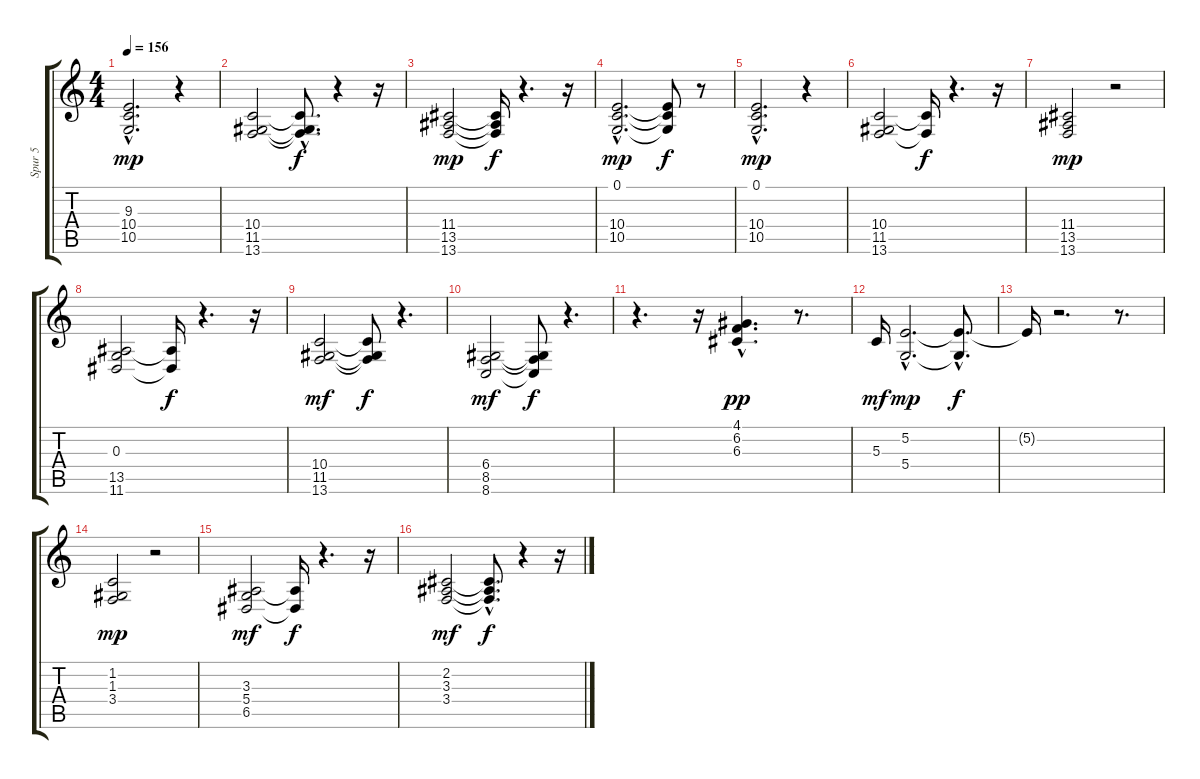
\track ("Spur 5" "Spur 5") {instrument fx8scifi}
\staff {score tabs}
\tuning (E4 B3 G3 D3 A2 E2) {hide}
\ts (4 4)
\tempo 156
\clef g2
\ks c
(9.3 10.4 10.5{hac}).2{d dy mp} r.4 |
(10.4 11.5 13.6).2 (10.4{t} 11.5{t} 13.6{hac t}).8{d dy f} r.4 r.16 |
(11.4 13.5 13.6).2{dy mp} (11.4{t} 13.5{t} 13.6{t}).16{dy f} r.4{d} r.16 |
(0.1{hac} 10.4{hac} 10.5{hac}).2{d dy mp} (0.1{t} 10.4{t} 10.5{t}).8{dy f} r.8 |
(0.1 10.4 10.5{hac}).2{d dy mp} r.4 |
(10.4 11.5 13.6).2 (10.4{t} 13.6{t}).16{dy f} r.4{d} r.16 |
(11.4 13.5 13.6).2{dy mp} r.2 |
(0.3 13.5 11.6).2 (13.5{t} 11.6{t}).16{dy f} r.4{d} r.16 |
(10.4 11.5 13.6).2{dy mf} (10.4{t} 11.5{t} 13.6{t}).8{dy f} r.4{d} |
(6.4 8.5 8.6).2{dy mf} (6.4{t} 8.5{t} 8.6{t}).8{dy f} r.4{d} |
r.4{d} r.16 (4.1{hac} 6.2{hac} 6.3{hac}).4{d dy pp} r.8{d} |
5.3.16{dy mf} (5.2{hac} 5.4{hac}).2{d dy mp} (5.2{hac t} 5.4{hac t}).8{d dy f} |
5.2{t}.16 r.2{d} r.8{d} |
(1.2 1.3 3.4).2{dy mp} r.2 |
(3.3 5.4 6.5).2{dy mf} (3.3{t} 6.5{t}).16{dy f} r.4{d} r.16 |
(2.2 3.3 3.4).2{dy mf} (2.2{hac t} 3.3{t} 3.4{hac t}).8{d dy f} r.4 r.16
